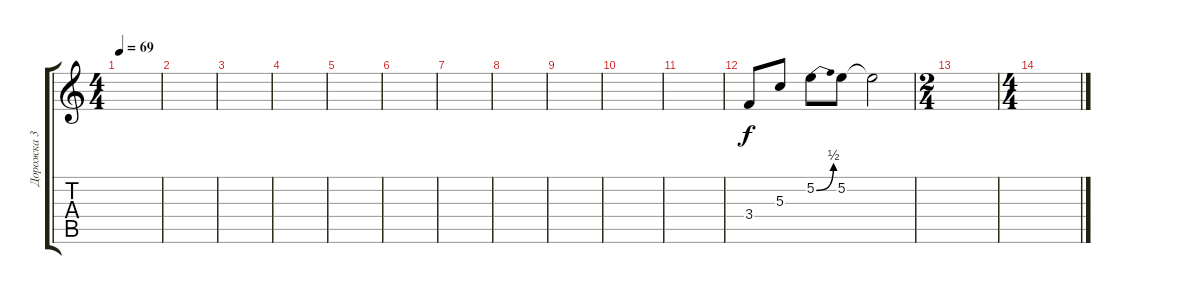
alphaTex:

\track ("Дорожка 3" "Дорожка 3") {instrument distortionguitar}
\staff {score tabs}
\tuning (E4 B3 G3 D3 A2 E2) {hide}
\ts (4 4)
\tempo 69
\clef g2
\ks c
|
|
|
|
|
|
|
|
|
|
|
3.4.8 5.3.8 5.2{be (bend 0 0 60 2)}.8 5.2.8 5.2{t}.2 |
\ts (2 4)
|
\ts (4 4)
